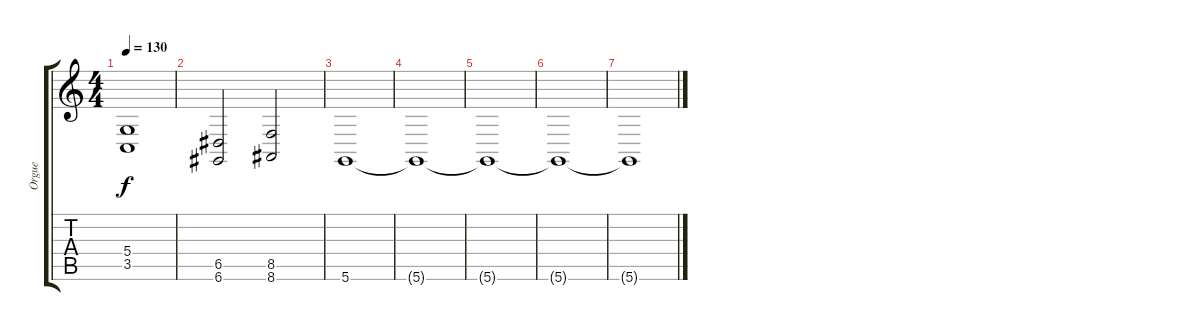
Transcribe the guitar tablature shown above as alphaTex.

\track ("Orgue" "Orgue") {instrument churchorgan}
\staff {score tabs}
\tuning (E4 B3 G3 D3 A2 D2) {hide}
\ts (4 4)
\tempo 130
\clef g2
\ks c
(5.4 3.5).1{dy f} |
(6.5 6.6).2 (8.5 8.6).2 |
5.6.1 |
5.6{t}.1 |
5.6{t}.1 |
5.6{t}.1 |
5.6{t}.1
